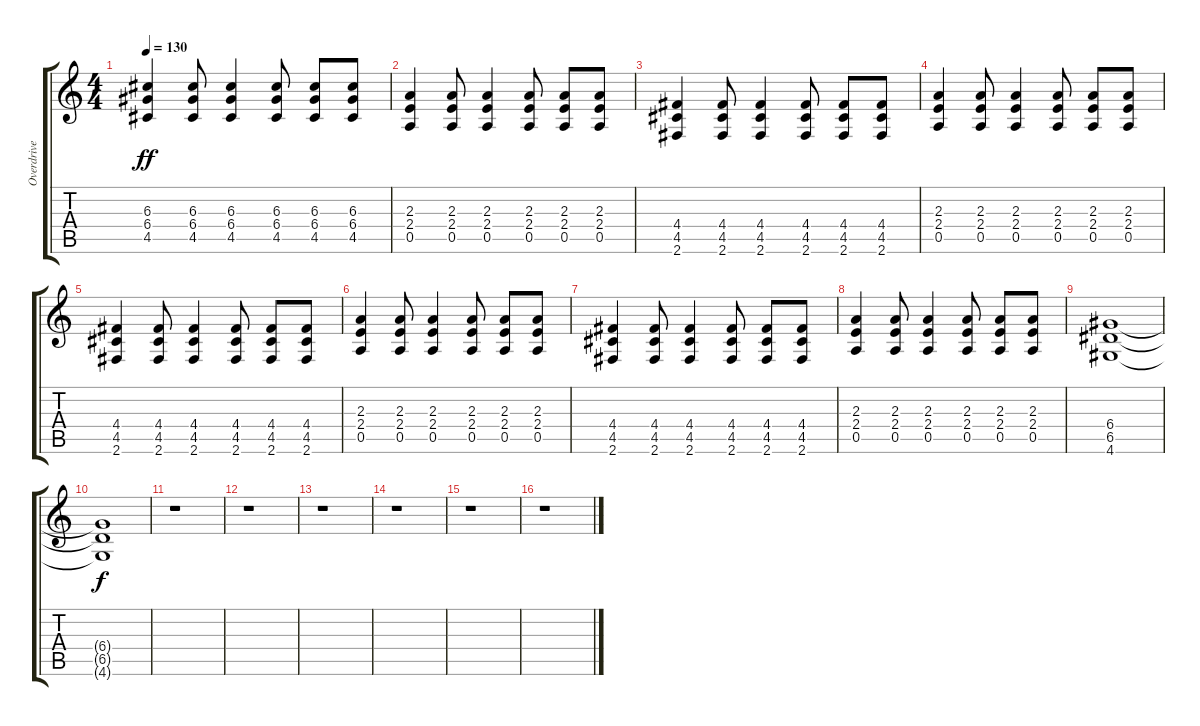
\track ("Overdrive" "Overdrive") {instrument overdrivenguitar}
\staff {score tabs}
\tuning (E4 B3 G3 D3 A2 E2) {hide}
\ts (4 4)
\tempo 130
\clef g2
\ks c
(6.3 6.4 4.5).4{dy ff} (6.3 6.4 4.5).8 (6.3 6.4 4.5).4 (6.3 6.4 4.5).8 (6.3 6.4 4.5).8 (6.3 6.4 4.5).8 |
(2.3 2.4 0.5).4 (2.3 2.4 0.5).8 (2.3 2.4 0.5).4 (2.3 2.4 0.5).8 (2.3 2.4 0.5).8 (2.3 2.4 0.5).8 |
(4.4 4.5 2.6).4 (4.4 4.5 2.6).8 (4.4 4.5 2.6).4 (4.4 4.5 2.6).8 (4.4 4.5 2.6).8 (4.4 4.5 2.6).8 |
(2.3 2.4 0.5).4 (2.3 2.4 0.5).8 (2.3 2.4 0.5).4 (2.3 2.4 0.5).8 (2.3 2.4 0.5).8 (2.3 2.4 0.5).8 |
(4.4 4.5 2.6).4 (4.4 4.5 2.6).8 (4.4 4.5 2.6).4 (4.4 4.5 2.6).8 (4.4 4.5 2.6).8 (4.4 4.5 2.6).8 |
(2.3 2.4 0.5).4 (2.3 2.4 0.5).8 (2.3 2.4 0.5).4 (2.3 2.4 0.5).8 (2.3 2.4 0.5).8 (2.3 2.4 0.5).8 |
(4.4 4.5 2.6).4 (4.4 4.5 2.6).8 (4.4 4.5 2.6).4 (4.4 4.5 2.6).8 (4.4 4.5 2.6).8 (4.4 4.5 2.6).8 |
(2.3 2.4 0.5).4 (2.3 2.4 0.5).8 (2.3 2.4 0.5).4 (2.3 2.4 0.5).8 (2.3 2.4 0.5).8 (2.3 2.4 0.5).8 |
(6.4 6.5 4.6).1 |
(6.4{t} 6.5{t} 4.6{t}).1{dy f} |
r.1 |
r.1 |
r.1 |
r.1 |
r.1 |
r.1
